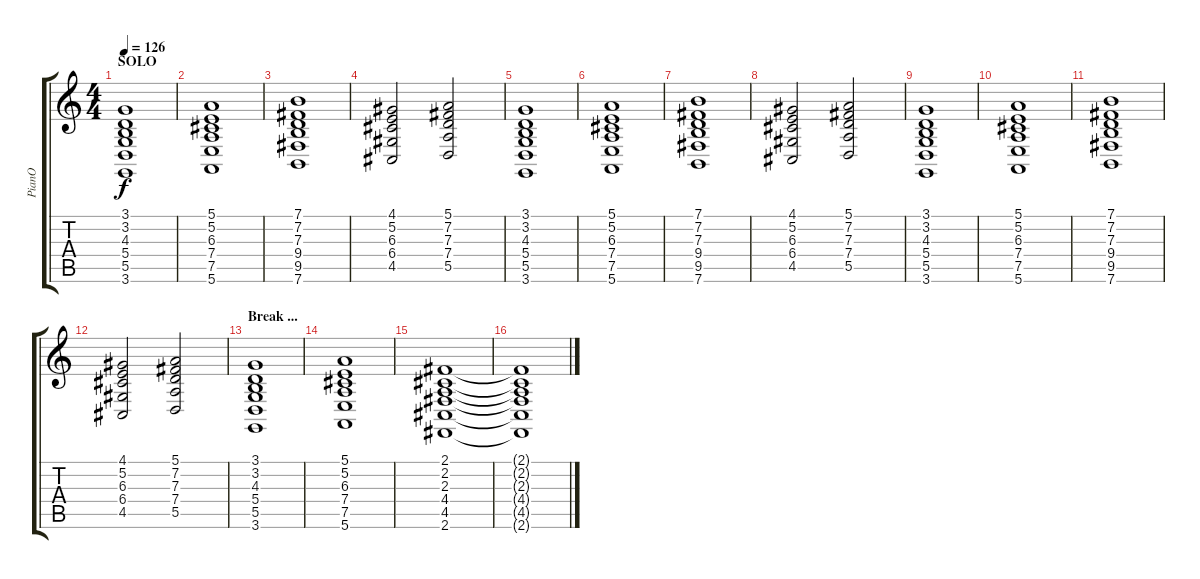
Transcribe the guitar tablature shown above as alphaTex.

\track ("PianO" "PianO") {instrument electricgrandpiano}
\staff {score tabs}
\tuning (E4 B3 G3 D3 A2 E2) {hide}
\ts (4 4)
\section ("" "SOLO")
\tempo 126
\clef g2
\ks c
(3.1 3.2 4.3 5.4 5.5 3.6).1{dy f volume 10 balance 8 instrument electricgrandpiano} |
(5.1 5.2 6.3 7.4 7.5 5.6).1 |
(7.1 7.2 7.3 9.4 9.5 7.6).1 |
(4.1 5.2 6.3 6.4 4.5).2 (5.1 7.2 7.3 7.4 5.5).2 |
(3.1 3.2 4.3 5.4 5.5 3.6).1 |
(5.1 5.2 6.3 7.4 7.5 5.6).1 |
(7.1 7.2 7.3 9.4 9.5 7.6).1 |
(4.1 5.2 6.3 6.4 4.5).2 (5.1 7.2 7.3 7.4 5.5).2 |
(3.1 3.2 4.3 5.4 5.5 3.6).1 |
(5.1 5.2 6.3 7.4 7.5 5.6).1 |
(7.1 7.2 7.3 9.4 9.5 7.6).1 |
(4.1 5.2 6.3 6.4 4.5).2 (5.1 7.2 7.3 7.4 5.5).2 |
\section ("" "Break ...")
(3.1 3.2 4.3 5.4 5.5 3.6).1{volume 10 balance 2 instrument electricgrandpiano} |
(5.1 5.2 6.3 7.4 7.5 5.6).1 |
(2.1 2.2 2.3 4.4 4.5 2.6).1 |
(2.1{t} 2.2{t} 2.3{t} 4.4{t} 4.5{t} 2.6{t}).1
